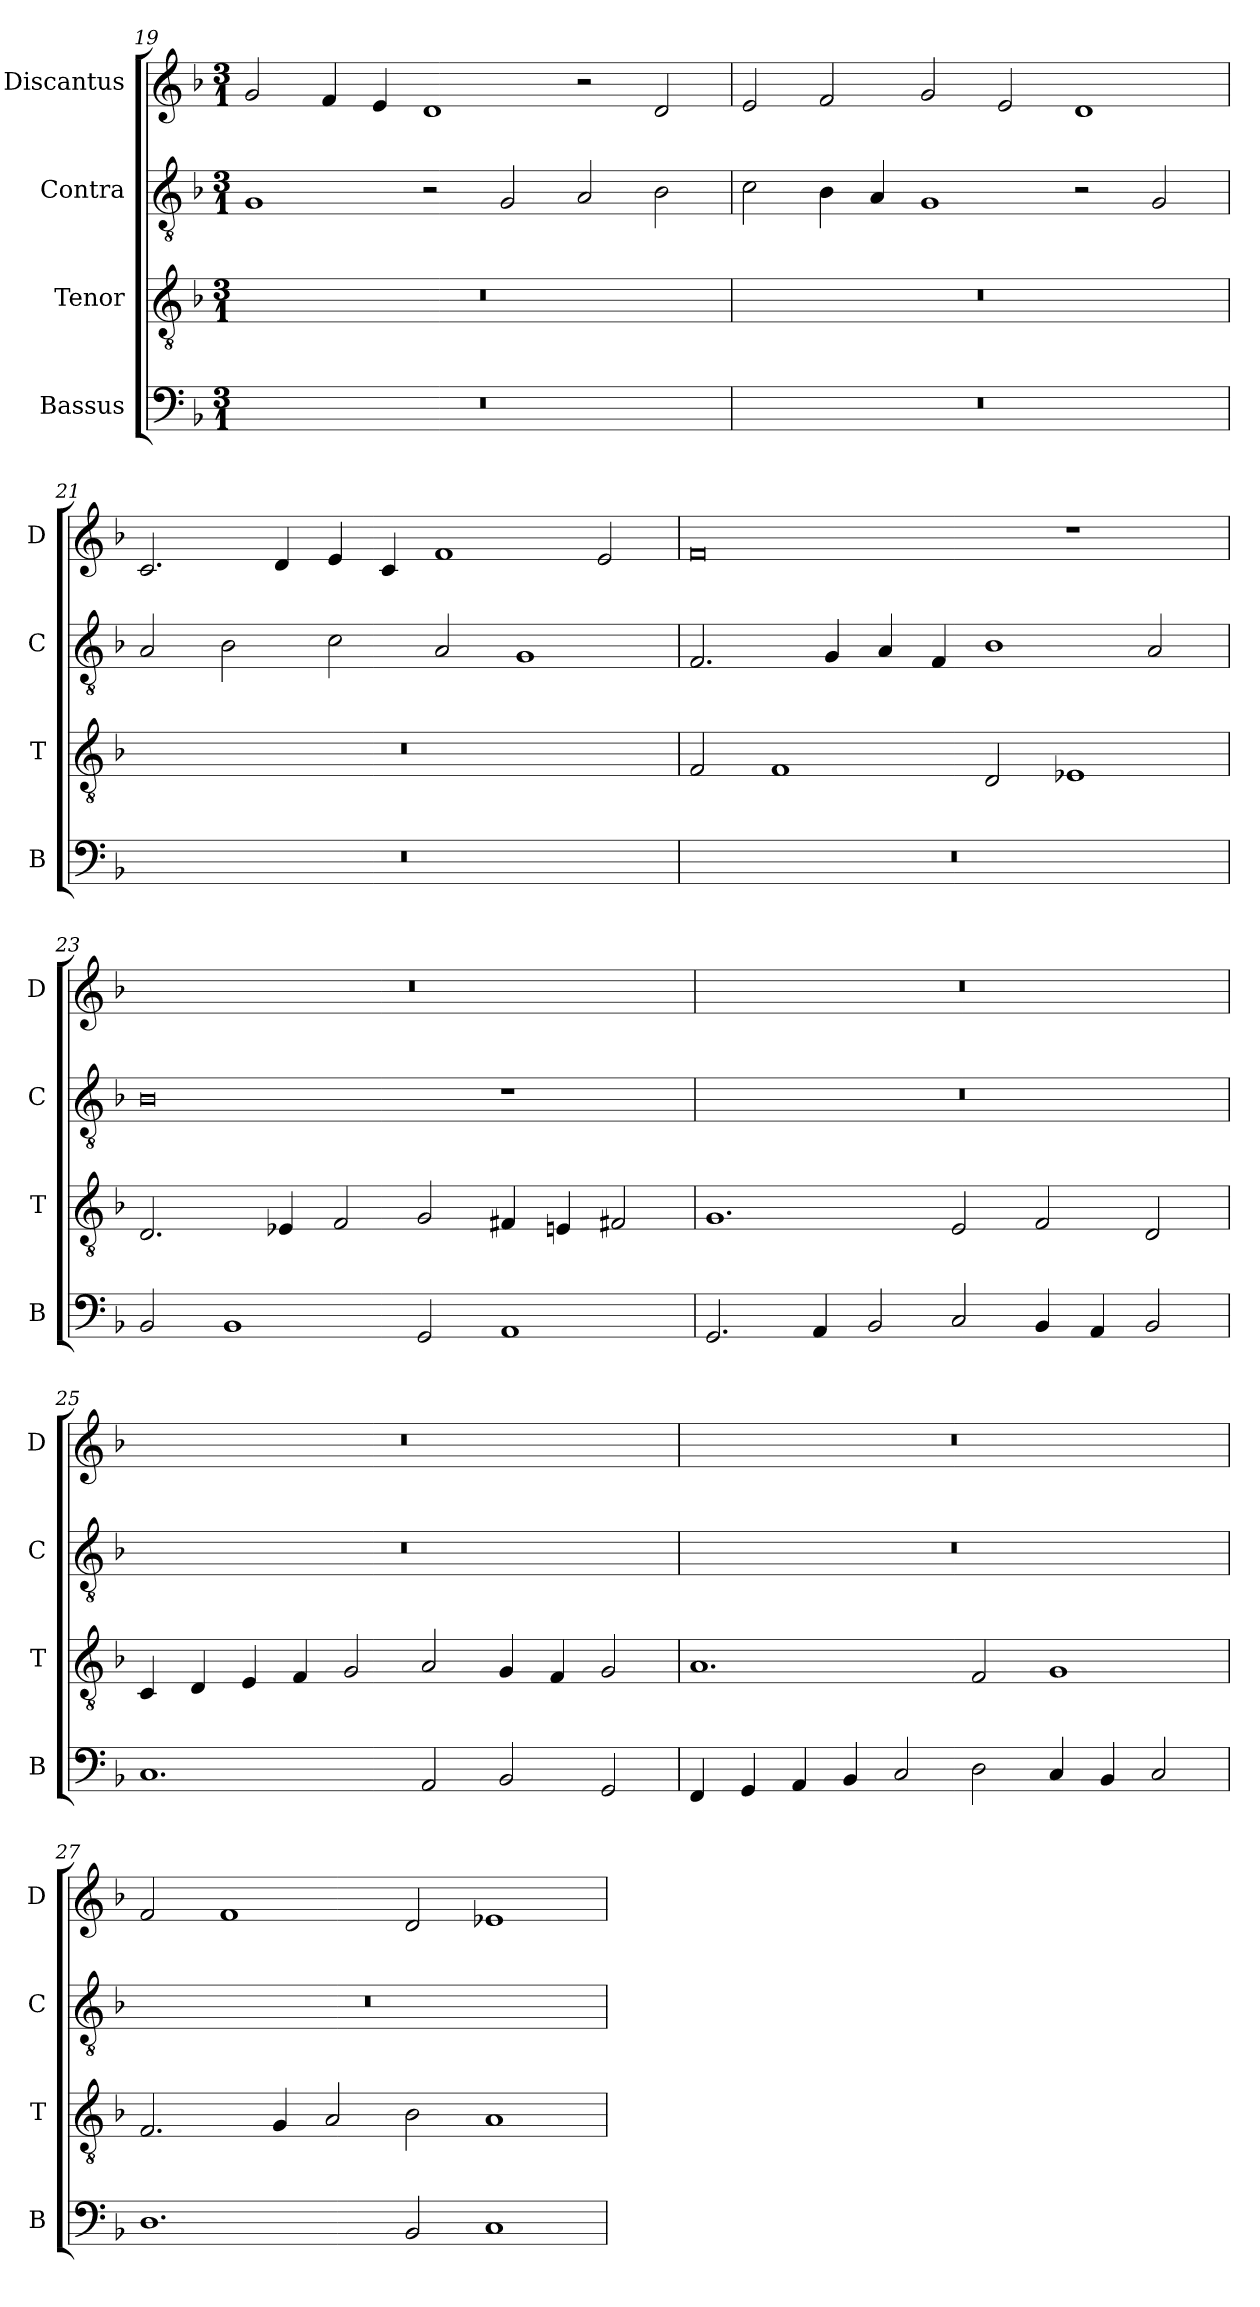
**kern	**kern	**kern	**kern
*part4	*part3	*part2	*part1
*staff4	*staff3	*staff2	*staff1
*I"Bassus	*I"Tenor	*I"Contra	*I"Discantus
*I'B	*I'T	*I'C	*I'D
*clefF4	*clefGv2	*clefGv2	*clefG2
*k[b-]	*k[b-]	*k[b-]	*k[b-]
*M3/1	*M3/1	*M3/1	*M3/1
=19	=19	=19	=19
0.r	0.r	1G	2g/
.	.	.	4f/
.	.	.	4e/
.	.	2r	1d
.	.	2G/	.
.	.	2A/	2r
.	.	2B-\	2d/
=20	=20	=20	=20
0.r	0.r	2c\	2e/
.	.	4B-\	2f/
.	.	4A/	.
.	.	1G	2g/
.	.	.	2e/
.	.	2r	1d
.	.	2G/	.
=21	=21	=21	=21
0.r	0.r	2A/	2.c/
.	.	2B-\	.
.	.	.	4d/
.	.	2c\	4e/
.	.	.	4c/
.	.	2A/	1f
.	.	1G	.
.	.	.	2e/
=22	=22	=22	=22
0.r	2F/	2.F/	0f
.	1F	.	.
.	.	4G/	.
.	.	4A/	.
.	.	4F/	.
.	2D/	1B-	.
.	1E-X	.	1r
.	.	2A/	.
=23	=23	=23	=23
2BB-/	2.D/	0B-	0.r
1BB-	.	.	.
.	4E-X/	.	.
.	2F/	.	.
2GG/	2G/	.	.
1AA	4F#X/	1r	.
.	4En/	.	.
.	2F#X/	.	.
=24	=24	=24	=24
2.GG/	1.G	0.r	0.r
4AA/	.	.	.
2BB-/	.	.	.
2C/	2E/	.	.
4BB-/	2F/	.	.
4AA/	.	.	.
2BB-/	2D/	.	.
=25	=25	=25	=25
1.C	4C/	0.r	0.r
.	4D/	.	.
.	4E/	.	.
.	4F/	.	.
.	2G/	.	.
2AA/	2A/	.	.
2BB-/	4G/	.	.
.	4F/	.	.
2GG/	2G/	.	.
=26	=26	=26	=26
4FF/	1.A	0.r	0.r
4GG/	.	.	.
4AA/	.	.	.
4BB-/	.	.	.
2C/	.	.	.
2D\	2F/	.	.
4C/	1G	.	.
4BB-/	.	.	.
2C/	.	.	.
=27	=27	=27	=27
1.D	2.F/	0.r	2f/
.	.	.	1f
.	4G/	.	.
.	2A/	.	.
2BB-/	2B-\	.	2d/
1C	1A	.	1e-X
=	=	=	=
*-	*-	*-	*-
